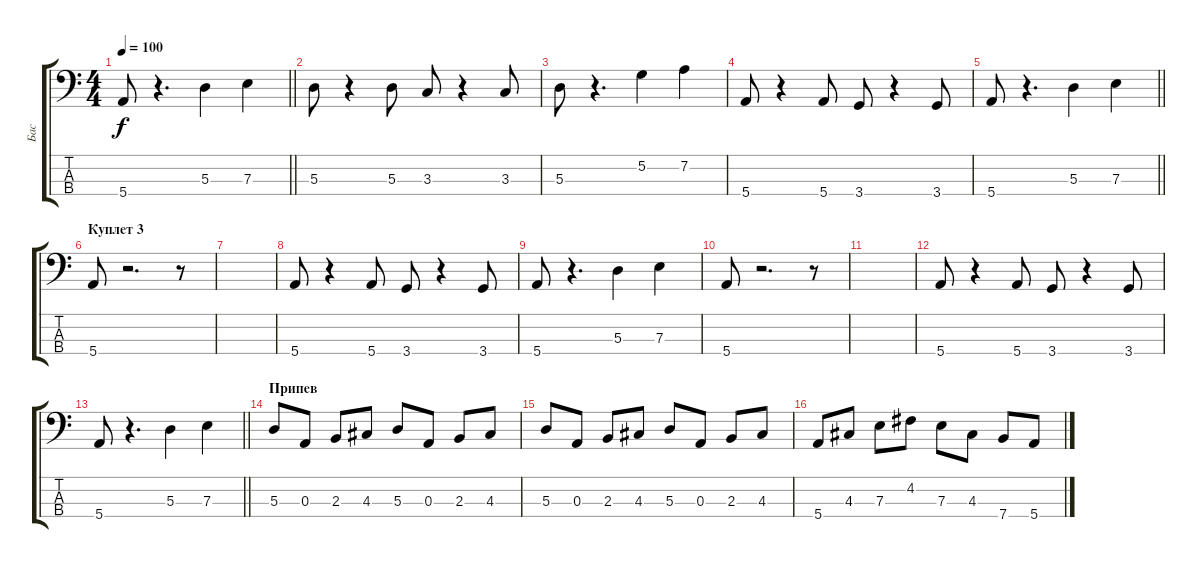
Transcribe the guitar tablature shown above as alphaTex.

\track ("Бас" "Бас") {instrument electricbassfinger}
\staff {score tabs}
\tuning (G2 D2 A1 E1) {hide}
\ts (4 4)
\tempo 100
\clef f4
\barLineRight lightlight
\ks c
5.4.8{dy f} r.4{d} 5.3.4 7.3.4 |
5.3.8 r.4 5.3.8 3.3.8 r.4 3.3.8 |
5.3.8 r.4{d} 5.2.4 7.2.4 |
5.4.8 r.4 5.4.8 3.4.8 r.4 3.4.8 |
\barLineRight lightlight
5.4.8 r.4{d} 5.3.4 7.3.4 |
\section ("" "Куплет 3")
5.4.8 r.2{d} r.8 |
|
5.4.8 r.4 5.4.8 3.4.8 r.4 3.4.8 |
5.4.8 r.4{d} 5.3.4 7.3.4 |
5.4.8 r.2{d} r.8 |
|
5.4.8 r.4 5.4.8 3.4.8 r.4 3.4.8 |
\barLineRight lightlight
5.4.8 r.4{d} 5.3.4 7.3.4 |
\section ("" "Припев")
5.3.8 0.3.8 2.3.8 4.3.8 5.3.8 0.3.8 2.3.8 4.3.8 |
5.3.8 0.3.8 2.3.8 4.3.8 5.3.8 0.3.8 2.3.8 4.3.8 |
5.4.8 4.3.8 7.3.8 4.2.8 7.3.8 4.3.8 7.4.8 5.4.8
